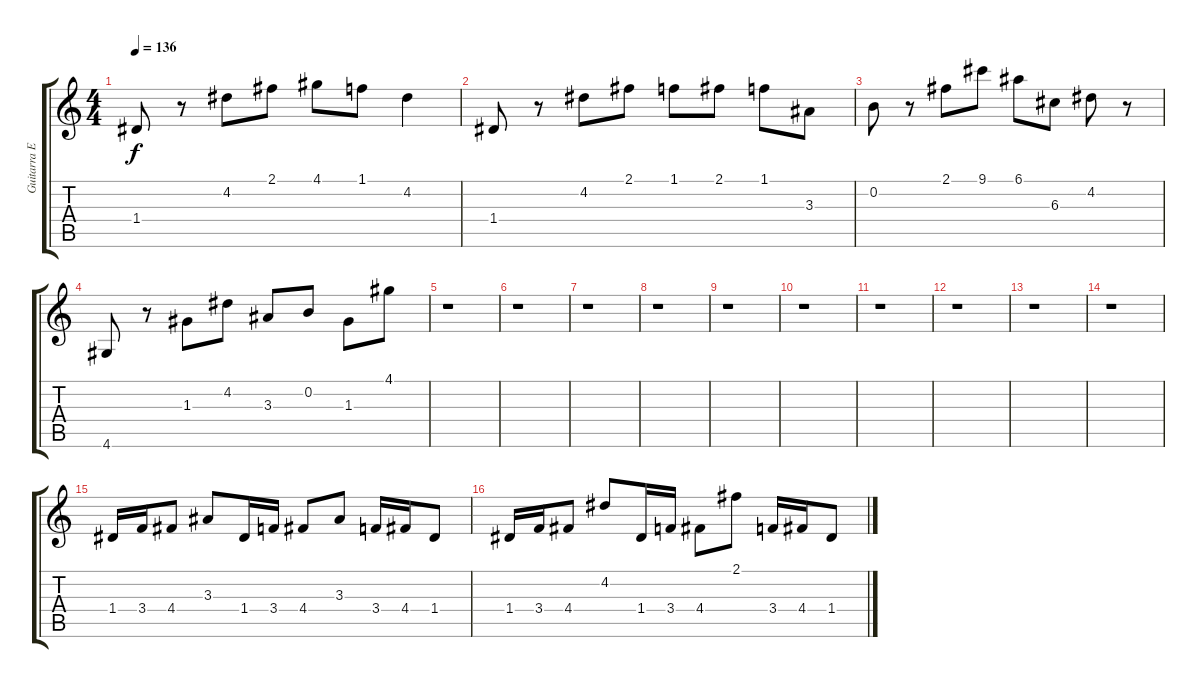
\track ("Guitarra Electrica Lead" "Guitarra E") {instrument distortionguitar}
\staff {score tabs}
\tuning (E4 B3 G3 D3 A2 E2) {hide}
\ts (4 4)
\tempo 136
\clef g2
\ks c
1.4.8{dy f} r.8 4.2.8 2.1.8 4.1.8 1.1.8 4.2.4 |
1.4.8 r.8 4.2.8 2.1.8 1.1.8 2.1.8 1.1.8 3.3.8 |
0.2.8 r.8 2.1.8 9.1.8 6.1.8 6.3.8 4.2.8 r.8 |
4.6.8 r.8 1.3.8 4.2.8 3.3.8 0.2.8 1.3.8 4.1.8 |
r.1 |
r.1 |
r.1 |
r.1 |
r.1 |
r.1 |
r.1 |
r.1 |
r.1 |
r.1 |
1.4.16 3.4.16 4.4.8 3.3.8 1.4.16 3.4.16 4.4.8 3.3.8 3.4.16 4.4.16 1.4.8 |
1.4.16 3.4.16 4.4.8 4.2.8 1.4.16 3.4.16 4.4.8 2.1.8 3.4.16 4.4.16 1.4.8
